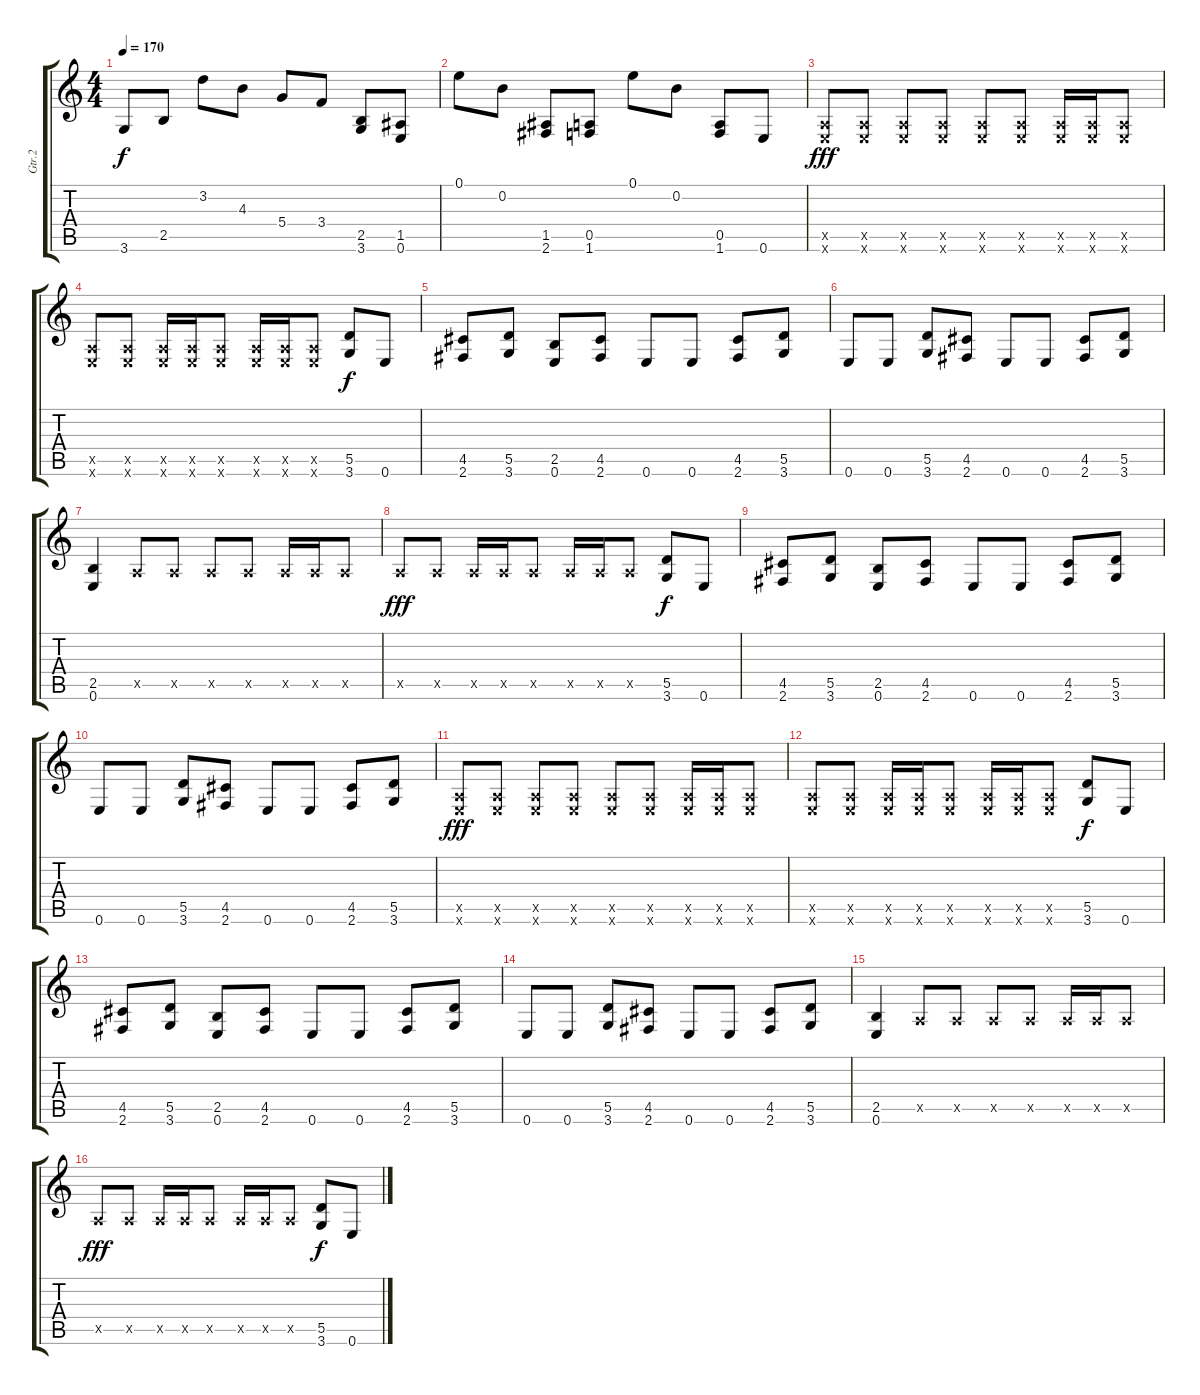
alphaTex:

\track ("Gtr.2" "Gtr.2") {instrument distortionguitar}
\staff {score tabs}
\tuning (E4 B3 G3 D3 A2 E2) {hide}
\ts (4 4)
\tempo 170
\clef g2
\ks c
3.6.8{dy f} 2.5.8 3.2.8 4.3.8 5.4.8 3.4.8 (2.5 3.6).8 (1.5 0.6).8 |
0.1.8 0.2.8 (1.5 2.6).8 (0.5 1.6).8 0.1.8 0.2.8 (0.5 1.6).8 0.6.8 |
(0.5{x} 0.6{x}).8{dy fff} (0.5{x} 0.6{x}).8 (0.5{x} 0.6{x}).8 (0.5{x} 0.6{x}).8 (0.5{x} 0.6{x}).8 (0.5{x} 0.6{x}).8 (0.5{x} 0.6{x}).16 (0.5{x} 0.6{x}).16 (0.5{x} 0.6{x}).8 |
(0.5{x} 0.6{x}).8 (0.5{x} 0.6{x}).8 (0.5{x} 0.6{x}).16 (0.5{x} 0.6{x}).16 (0.5{x} 0.6{x}).8 (0.5{x} 0.6{x}).16 (0.5{x} 0.6{x}).16 (0.5{x} 0.6{x}).8 (5.5 3.6).8{dy f} 0.6.8 |
(4.5 2.6).8 (5.5 3.6).8 (2.5 0.6).8 (4.5 2.6).8 0.6.8 0.6.8 (4.5 2.6).8 (5.5 3.6).8 |
0.6.8 0.6.8 (5.5 3.6).8 (4.5 2.6).8 0.6.8 0.6.8 (4.5 2.6).8 (5.5 3.6).8 |
(2.5 0.6).4 0.5{x}.8 0.5{x}.8 0.5{x}.8 0.5{x}.8 0.5{x}.16 0.5{x}.16 0.5{x}.8 |
0.5{x}.8{dy fff} 0.5{x}.8 0.5{x}.16 0.5{x}.16 0.5{x}.8 0.5{x}.16 0.5{x}.16 0.5{x}.8 (5.5 3.6).8{dy f} 0.6.8 |
(4.5 2.6).8 (5.5 3.6).8 (2.5 0.6).8 (4.5 2.6).8 0.6.8 0.6.8 (4.5 2.6).8 (5.5 3.6).8 |
0.6.8 0.6.8 (5.5 3.6).8 (4.5 2.6).8 0.6.8 0.6.8 (4.5 2.6).8 (5.5 3.6).8 |
(0.5{x} 0.6{x}).8{dy fff} (0.5{x} 0.6{x}).8 (0.5{x} 0.6{x}).8 (0.5{x} 0.6{x}).8 (0.5{x} 0.6{x}).8 (0.5{x} 0.6{x}).8 (0.5{x} 0.6{x}).16 (0.5{x} 0.6{x}).16 (0.5{x} 0.6{x}).8 |
(0.5{x} 0.6{x}).8 (0.5{x} 0.6{x}).8 (0.5{x} 0.6{x}).16 (0.5{x} 0.6{x}).16 (0.5{x} 0.6{x}).8 (0.5{x} 0.6{x}).16 (0.5{x} 0.6{x}).16 (0.5{x} 0.6{x}).8 (5.5 3.6).8{dy f} 0.6.8 |
(4.5 2.6).8 (5.5 3.6).8 (2.5 0.6).8 (4.5 2.6).8 0.6.8 0.6.8 (4.5 2.6).8 (5.5 3.6).8 |
0.6.8 0.6.8 (5.5 3.6).8 (4.5 2.6).8 0.6.8 0.6.8 (4.5 2.6).8 (5.5 3.6).8 |
(2.5 0.6).4 0.5{x}.8 0.5{x}.8 0.5{x}.8 0.5{x}.8 0.5{x}.16 0.5{x}.16 0.5{x}.8 |
0.5{x}.8{dy fff} 0.5{x}.8 0.5{x}.16 0.5{x}.16 0.5{x}.8 0.5{x}.16 0.5{x}.16 0.5{x}.8 (5.5 3.6).8{dy f} 0.6.8
